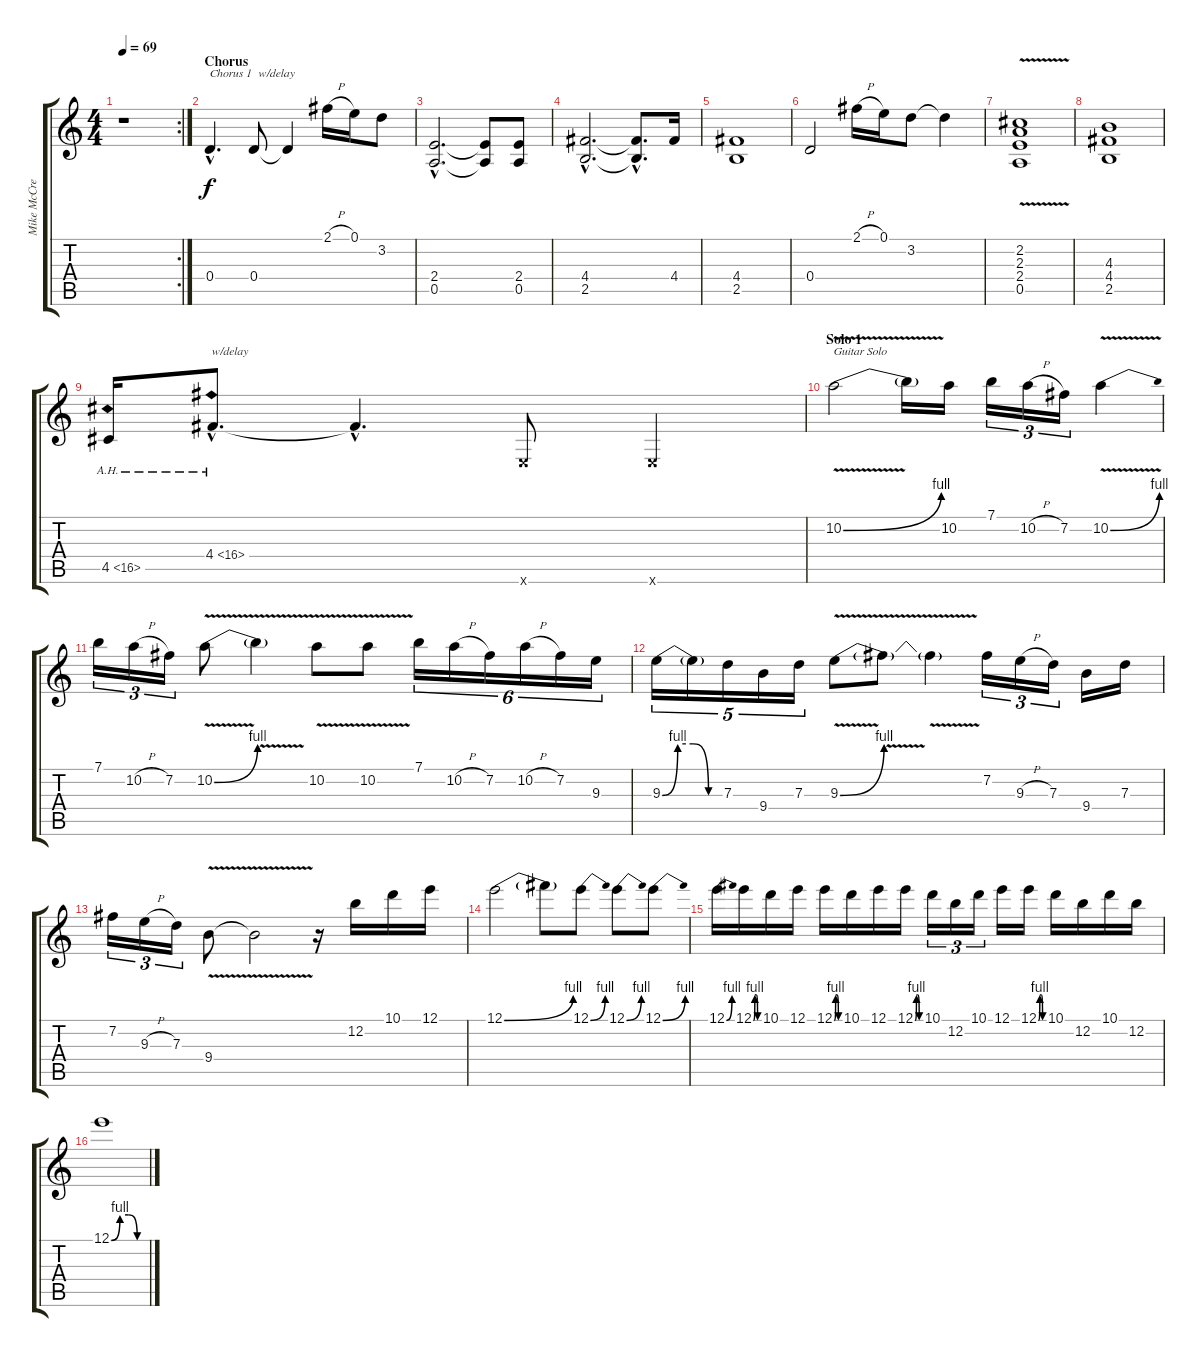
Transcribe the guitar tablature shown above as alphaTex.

\track ("Mike McCready" "Mike McCre") {instrument distortionguitar}
\staff {score tabs}
\tuning (E4 B3 G3 D3 A2 E2) {hide}
\rc 2
\ts (4 4)
\tempo 69
\clef g2
\ks c
r.1{dy f} |
\section ("" "Chorus")
0.4{hac}.4{d txt "Chorus 1  w/delay"} 0.4.8 0.4{t}.4 2.1{h}.16 0.1.16 3.2.8 |
(2.4{hac} 0.5{hac}).2{d} (2.4{t} 0.5{t}).8 (2.4 0.5).8 |
(4.4{hac} 2.5{hac}).2{d} (4.4{hac t} 2.5{hac t}).8{d} 4.4.16 |
(4.4 2.5).1 |
0.4.2 2.1{h}.16 0.1.16 3.2.8 3.2{t}.4 |
(2.2{v} 2.3{v} 2.4{v} 0.5{v}).1 |
(4.3 4.4 2.5).1 |
4.5{ah 12}.16 4.4{ah 12 hac}.8{d txt "w/delay"} 4.4{hac t}.4{d} 0.6{x}.8 0.6{x}.4 |
\section ("" "Solo 1")
10.2{be (bend 0 0 60 4) v}.2{txt "Guitar Solo"} 10.2{t}.16 10.2.16 7.1.16{tu (3 2)} 10.2{h}.16{tu (3 2)} 7.2.16{tu (3 2)} 10.2{be (bend 0 0 60 4) v}.4 |
7.1.16{tu (3 2)} 10.2{h}.16{tu (3 2)} 7.2.16{tu (3 2)} 10.2{be (bend 0 0 60 4) v}.8 10.2{v t}.4 10.2{v}.8 10.2{v}.8 7.1.16{tu (6 4)} 10.2{h}.16{tu (6 4)} 7.2.16{tu (6 4)} 10.2{h}.16{tu (6 4)} 7.2.16{tu (6 4)} 9.3.16{tu (6 4)} |
9.3{be (custom 0 0 15 4 30 4 45 0 60 0)}.16{tu (5 4)} 9.3{t}.16{tu (5 4)} 7.3.16{tu (5 4)} 9.4.16{tu (5 4)} 7.3.16{tu (5 4)} 9.3{be (bend 0 0 60 4) v}.8 9.3{v t}.8 9.3{v t}.4 7.2.16{tu (3 2)} 9.3{h}.16{tu (3 2)} 7.3.16{tu (3 2)} 9.4.16 7.3.16 |
7.2.16{tu (3 2)} 9.3{h}.16{tu (3 2)} 7.3.16{tu (3 2)} 9.4{v}.8 9.4{v t}.2 r.16 12.2.16 10.1.16 12.1.16 |
12.1{be (bend 0 0 60 4)}.2 12.1{t}.8 12.1{be (bend 0 0 60 4)}.8 12.1{be (bend 0 0 60 4)}.8 12.1{be (bend 0 0 60 4)}.8 |
12.1{be (bend 0 0 60 4)}.16 12.1{be (custom 0 0 15 4 30 4 45 0 60 0)}.16 10.1.16 12.1.16 12.1{be (custom 0 0 15 4 30 4 45 0 60 0)}.16 10.1.16 12.1.16 12.1{be (custom 0 0 15 4 30 4 45 0 60 0)}.16 10.1.16{tu (3 2)} 12.2.16{tu (3 2)} 10.1.16{tu (3 2)} 12.1.16 12.1{be (custom 0 0 15 4 30 4 45 0 60 0)}.16 10.1.16 12.2.16 10.1.16 12.2.16 |
12.1{be (custom 0 0 15 4 30 4 45 0 60 0)}.1
